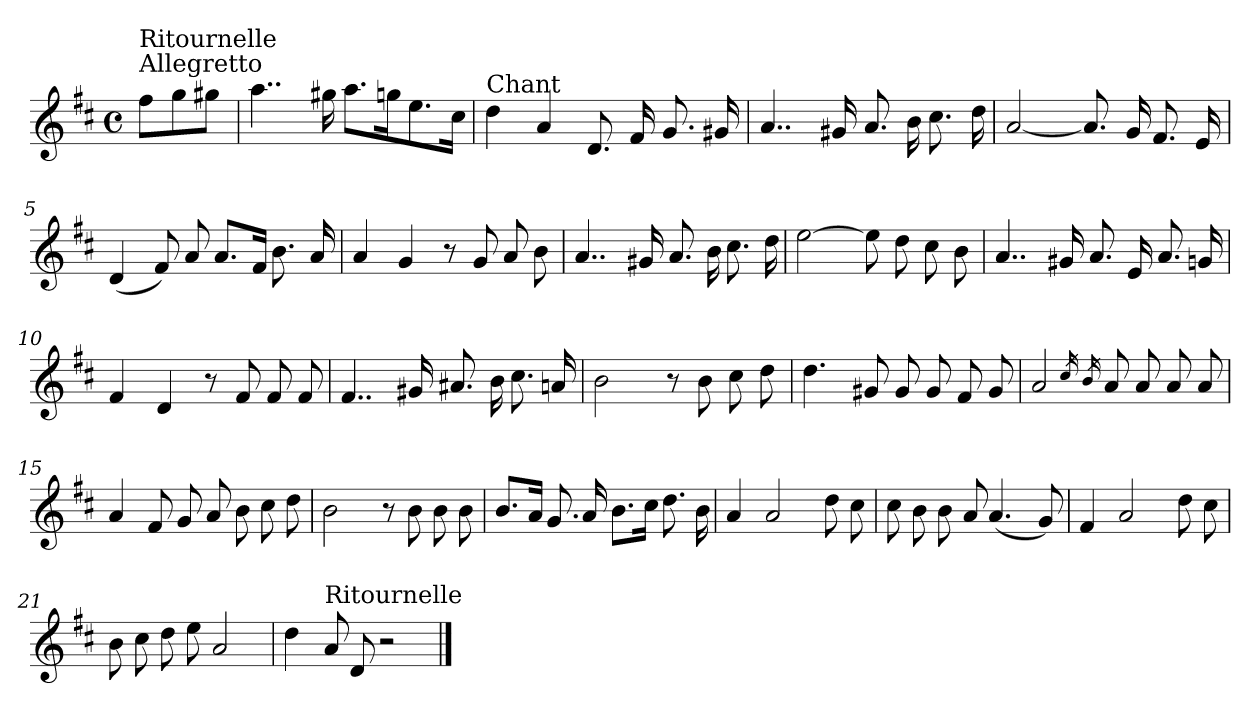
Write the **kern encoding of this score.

**kern
*part1
*staff1
*clefG2
*k[f#c#]
*D:
*M4/4
*met(c)
=
!LO:TX:a:t=Allegretto
!LO:TX:a:t=Ritournelle
8ff#\L
8gg\
8gg#X\J
=1
4..aa\
16gg#X\
8.aa\L
16ggn\k
8.ee\
16cc#\Jk
=2
!LO:TX:a:t=Chant
4dd\
4a/
8.d/
16f#/
8.g/
16g#X/
=3
4..a/
16g#X/
8.a/
16b\
8.cc#\
16dd\
!!LO:LB:g=z
=4
[2a/
8.a/]
16g/
8.f#/
16e/
=5
(<4d/
8f#/)
8a/
8.a/L
16f#/Jk
8.b\
16a/
=6
4a/
4g/
8r
8g/
8a/
8b\
=7
4..a/
16g#X/
8.a/
16b\
8.cc#\
16dd\
=8
[2ee\
8ee\]
8dd\
8cc#\
8b\
!!LO:LB:g=z
=9
4..a/
16g#X/
8.a/
16e/
8.a/
16gn/
=10
4f#/
4d/
8r
8f#/
8f#/
8f#/
=11
4..f#/
16g#X/
8.a#X/
16b\
8.cc#\
16an/
=12
2b\
8r
8b\
8cc#\
8dd\
!!LO:LB:g=z
=13
4.dd\
8g#X/
8g#/
8g#/
8f#/
8g#/
=14
2a/
16qcc#/
16qb/
8a/
8a/
8a/
8a/
=15
4a/
8f#/
8g/
8a/
8b\
8cc#\
8dd\
=16
2b\
8r
8b\
8b\
8b\
=17
8.b/L
16a/Jk
8.g/
16a/
8.b\L
16cc#\Jk
8.dd\
16b\
!!LO:LB:g=z
=18
4a/
2a/
8dd\
8cc#\
=19
8cc#\
8b\
8b\
8a/
(<4.a/
8g/)
=20
4f#/
2a/
8dd\
8cc#\
=21
8b\
8cc#\
8dd\
8ee\
2a/
=22
4dd\
!LO:TX:a:t=Ritournelle
8a/
8d/
2r
==
*-
